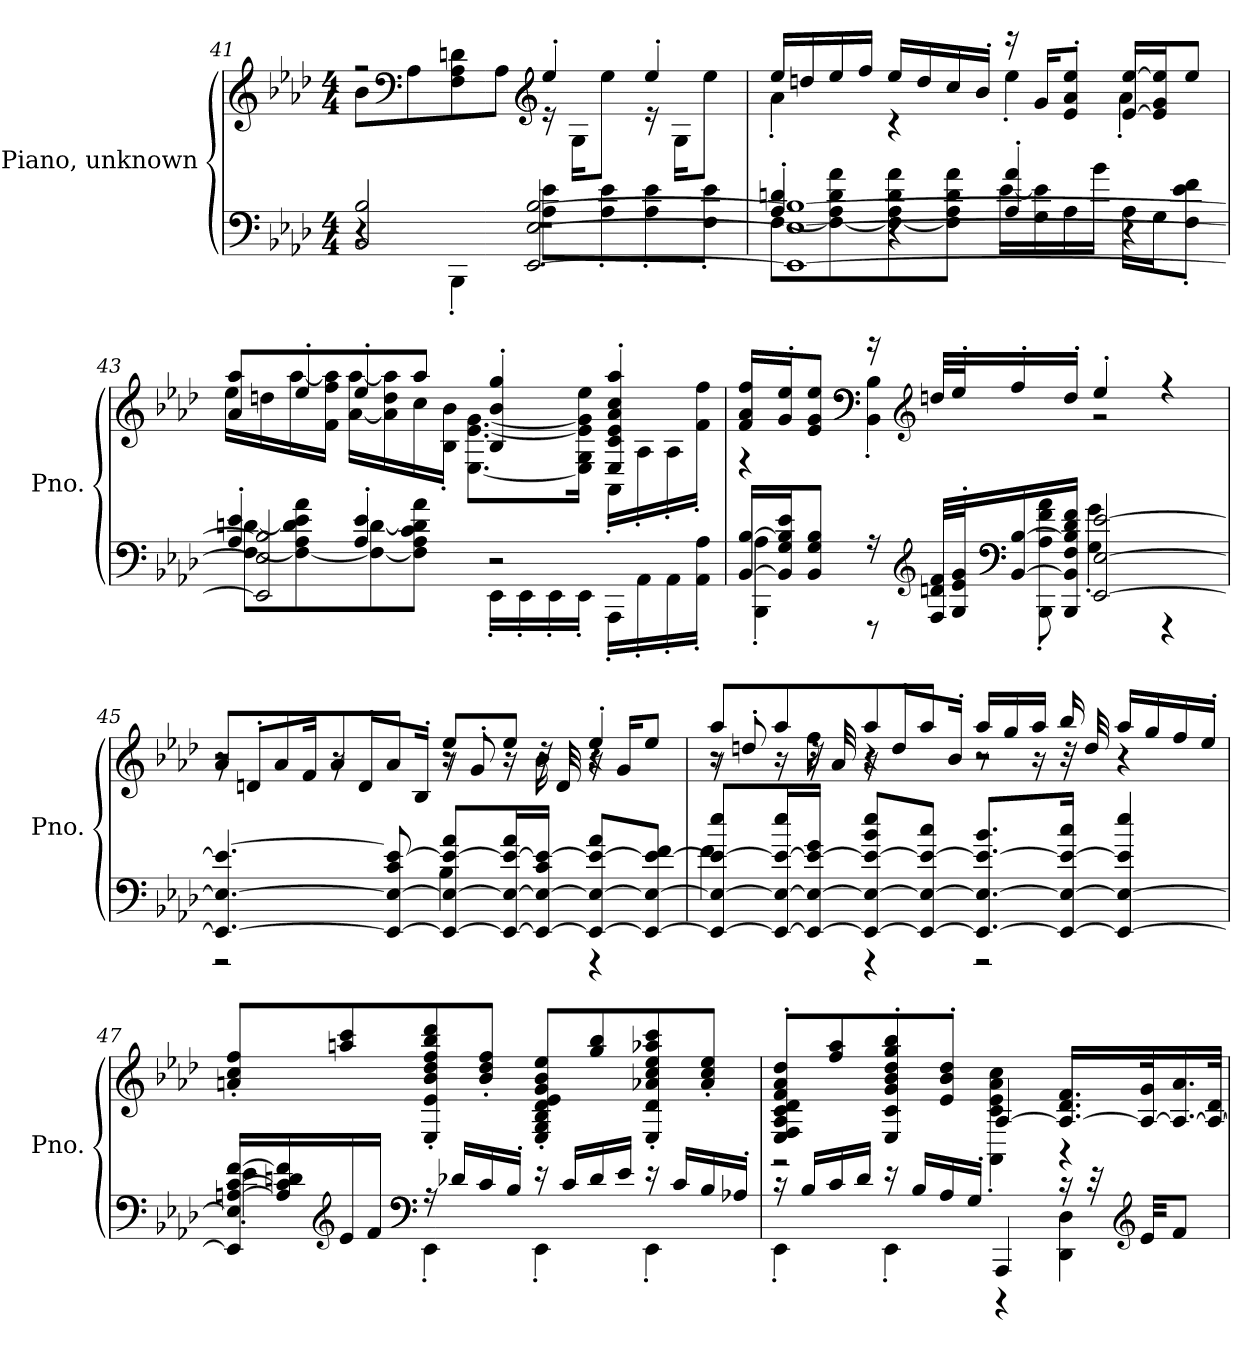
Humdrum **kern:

**kern	**kern
*part1	*part1
*staff2	*staff1
*I"Piano, unknown	*
*I'Pno.	*
*clefF4	*clefG2
*k[b-e-a-d-]	*k[b-e-a-d-]
*M4/4	*M4/4
=41	=41
*^	*^
*	*^	*	*
1r	4r	2BB-/ 2B-/	2r	8b-\L
*	*	*	*clefF4	*
.	.	.	.	8A-\
.	4BBB-'\	.	.	8F\ 8A-\ 8dn\
.	.	.	.	8A-\J
*	*	*	*clefG2	*
.	8A-\' 8e-\'L	[2EE-/ [2E-/ [2B-/	4ee-'/	16r
.	.	.	.	16G\KL
.	8A-\' 8e-\'	.	.	8ee-\J
.	8A-\' 8e-\'	.	4ee-'/	16r
.	.	.	.	16G\KL
.	8F\' 8e-\'J	.	.	8ee-\J
!!LO:LB:g=z	!!
=42	=42	=42	=42	=42
4A-/' 4dn/'	[8F\L	1EE-_ 1E-_ 1B-_	16ee-/LL	4a-'\
.	.	.	16ddn/	.
.	8F\_ 8A-\ 8d\ 8a-\	.	16ee-/	.
.	.	.	16ff/JJ	.
4r	8F\_ 8A-\ 8d\ 8a-\	.	16ee-/LL	4r
.	.	.	16dd/	.
.	8F\] 8A-\ 8d\ 8a-\J	.	16cc/	.
.	.	.	16b-'/JJ	.
4A-/' 4a-/'	[16e-\LL	.	16r	4ee-'\
.	16G\ 16e-\]	.	16g/KL	.
.	16A-\	.	8e-/' 8a-/' 8ee-/'J	.
.	16b-\JJ	.	.	.
4r	16A-\LL	.	[16e-/ [16ee-/LL	4a-'\
.	16G\J	.	16e-/] 16g/ 16ee-/]J	.
.	8F\' 8e-\' 8f\'J	.	8ee-/J	.
=43	=43	=43	=43	=43
4A-/' 4e-/'	[8F\ [8dn\L	2EE-/] 2E-/] 2B-/]	8a-/ 8aa-/L	16ee-\LL
.	.	.	.	16ddn\
.	8F\_ 8A-\ 8d\] 8e-\ 8a-\	.	8ee-'/	[16aa-\
.	.	.	.	16f\ 16ff\ 16aa-\]JJ
4A-/' 4e-/'	8F\_ [8d\	.	8ee-'/	[16a-\ [16aa-\LL
.	.	.	.	16a-\] 16dd\ 16aa-\]
.	8F\] 8A-\ 8c\ 8d\] 8a-\J	.	8aa-/J	16cc\
.	.	.	.	16B-\' 16b-\'JJ
2r	16EE-'\LL	2r	4B-/' 4b-/' 4gg/'	[8.E-\ [8.e-\ [8.g\L
.	16EE-'\	.	.	.
.	16EE-'\	.	.	.
.	16EE-'\JJ	.	.	16E-\] 16G\ 16e-\] 16g\] 16ee-\Jk
.	16AAA-'\LL	.	4E-/' 4c/' 4e-/' 4a-/' 4cc/' 4aa-/'	16AA-'\LL
.	16AA-'\	.	.	16A-'\
.	16AA-'\	.	.	16A-'\
.	16AA-\' 16A-\'JJ	.	.	16f\' 16ff\'JJ
*	*v	*v	*	*
!!LO:LB:g=z	!!
=44	=44	=44	=44
[16BB-/ [16B-/LL	4BBB-\' 4A-\'	16f/ 16a-/ 16ff/LL	4r
16BB-/] 16G/ 16B-/] 16e-/J	.	16g/' 16ee-/'J	.
8BB-/ 8G/ 8B-/J	.	8e-/ 8g/ 8ee-/J	.
*	*	*clefF4	*
16r	8r	16r	4BB-\' 4B-\'
*clefG2	*	*clefG2	*
32F/ 32dn/ 32f/LLL	.	32ddn/LLL	.
32G/' 32e-/' 32g/'J	.	32ee-'/J	.
*clefF4	*	*	*
[16BB-/ [16B-/	8BBB-\' 8A-\' 8f\' 8a-\'	16ff'/	.
16BBB-/ 16BB-/] 16F/ 16B-/] 16d/ 16f/JJ	.	16dd'/JJ	.
[2EE-/ [2E-/ [2e-/	4G\' 4g\'	4ee-'/	2r
.	4r	4r	.
=45	=45	=45	=45
*	*	*	*^
4.EE-/_ 4.E-/_ 4.e-/_	2r	8a-/L	2r	16r
.	.	.	.	8dn'/L
.	.	8a-/	.	.
.	.	.	.	16f/Jk
.	.	8a-/	.	16r
.	.	.	.	8d'/L
8EE-/_ 8E-/_ 8c/ 8e-/_	.	8a-/J	.	.
.	.	.	.	16B-'/Jk
8EE-/_ 8E-/_ 8e-/_ 8a-/L	4B-\	8ee-/L	8r	16r
.	.	.	.	8g'/
16EE-/_ 16E-/_ 16e-/_ 16a-/L	.	8ee-/J	16r	.
16EE-/_ 16E-/_ 16c/ 16e-/_JJ	.	.	16b-\	32r
.	.	.	.	32d/
8EE-/_ 8E-/_ 8e-/_ 8a-/L	4r	4ee-'/	4r	16r
.	.	.	.	16g/KL
8EE-/_ 8E-/_ 8e-/_ 8f/J	.	.	.	8ee-/J
!!LO:PB:g=z	!!	!!
=46	=46	=46	=46	=46
8EE-/_ 8E-/_ 8e-/_ 8ee-/L	4f\	8aa-/L	8r	16r
.	.	.	.	8ddn'/
16EE-/_ 16E-/_ 16e-/_ 16ee-/L	.	8aa-/	16r	.
16EE-/_ 16E-/_ 16e-/_ 16g/JJ	.	.	16ff\	32r
.	.	.	.	32a-/
8EE-/_ 8E-/_ 8e-/_ 8b-/ 8ee-/L	4r	8aa-/	4r	16r
.	.	.	.	8dd'/L
8EE-/_ 8E-/_ 8e-/_ 8cc/J	.	8aa-/J	.	.
.	.	.	.	16b-'/Jk
8.EE-/_ 8.E-/_ 8.e-/_ 8.b-/L	2r	8r	2r	16aa-/LL
.	.	.	.	16gg/
.	.	16r	.	16aa-/JJ
16EE-/_ 16E-/_ 16e-/_ 16cc/Jk	.	16bb-/	.	32r
.	.	.	.	32dd/
4EE-/_ 4E-/_ 4e-/] 4ee-/	.	4r	.	16aa-/LL
.	.	.	.	16gg/
.	.	.	.	16ff/
.	.	.	.	16ee-'/JJ
*	*	*v	*v	*v
!!LO:LB:g=z
=47	=47	=47
16EE-/] 16E-/] [16An/ [16c/ [16f/LL	4e-'\	8an/' 8cc/' 8ff/'L
16A/] 16c/] 16dn/ 16f/]	.	.
*clefG2	*	*
16e-/	.	8aan/ 8ccc/
16f/JJ	.	.
*clefF4	*	*
16r	4EE-'\	8E-/' 8e-/' 8b-/' 8dd-/' 8ff/' 8bb-/' 8ddd-/'
16d-X/LL	.	.
16c/	.	8b-/' 8dd-/' 8ff/'J
16B-'/JJ	.	.
16r	4EE-'\	8E-/' 8G/' 8B-/' 8d-/' 8e-/' 8g/' 8b-/' 8ee-/'L
16c/LL	.	.
16d-/	.	8gg/ 8bb-/
16e-/JJ	.	.
16r	4EE-'\	8E-/' 8d-/' 8a-X/' 8cc/' 8ee-/' 8aa-X/' 8ccc/'
16c/LL	.	.
16B-/	.	8a-/' 8cc/' 8ee-/'J
16A-X'/JJ	.	.
=48	=48	=48
*	*	*^
16r	4EE-'\	8E-/' 8F/' 8A-/' 8c/' 8d-/' 8f/' 8a-/' 8dd-/'L	2r
16B-/LL	.	.	.
16c/	.	8ff/ 8aa-/	.
16d-/JJ	.	.	.
16r	4EE-'\	8E-/' 8c/' 8g/' 8b-/' 8dd-/' 8gg/' 8bb-/'	.
16B-/LL	.	.	.
16A-/	.	8e-/' 8b-/' 8dd-/'J	.
16G'/JJ	.	.	.
4AAA-/	4r	[4A-/	4AA-\' 4c\' 4e-\' 4a-\' 4cc\'
16r	4DD-\ 4D-\	16.A-/_ 16.d-/ 16.f/LL	4r
32r	.	.	.
*clefG2	*	*	*
32e-/KKL	.	32A-/_ 32g/K	.
8f/J	.	16.A-/_ 16.a-/	.
.	.	32A-/_ 32d-/JJk	.
*v	*v	*	*
*	*v	*v
=	=
*-	*-
